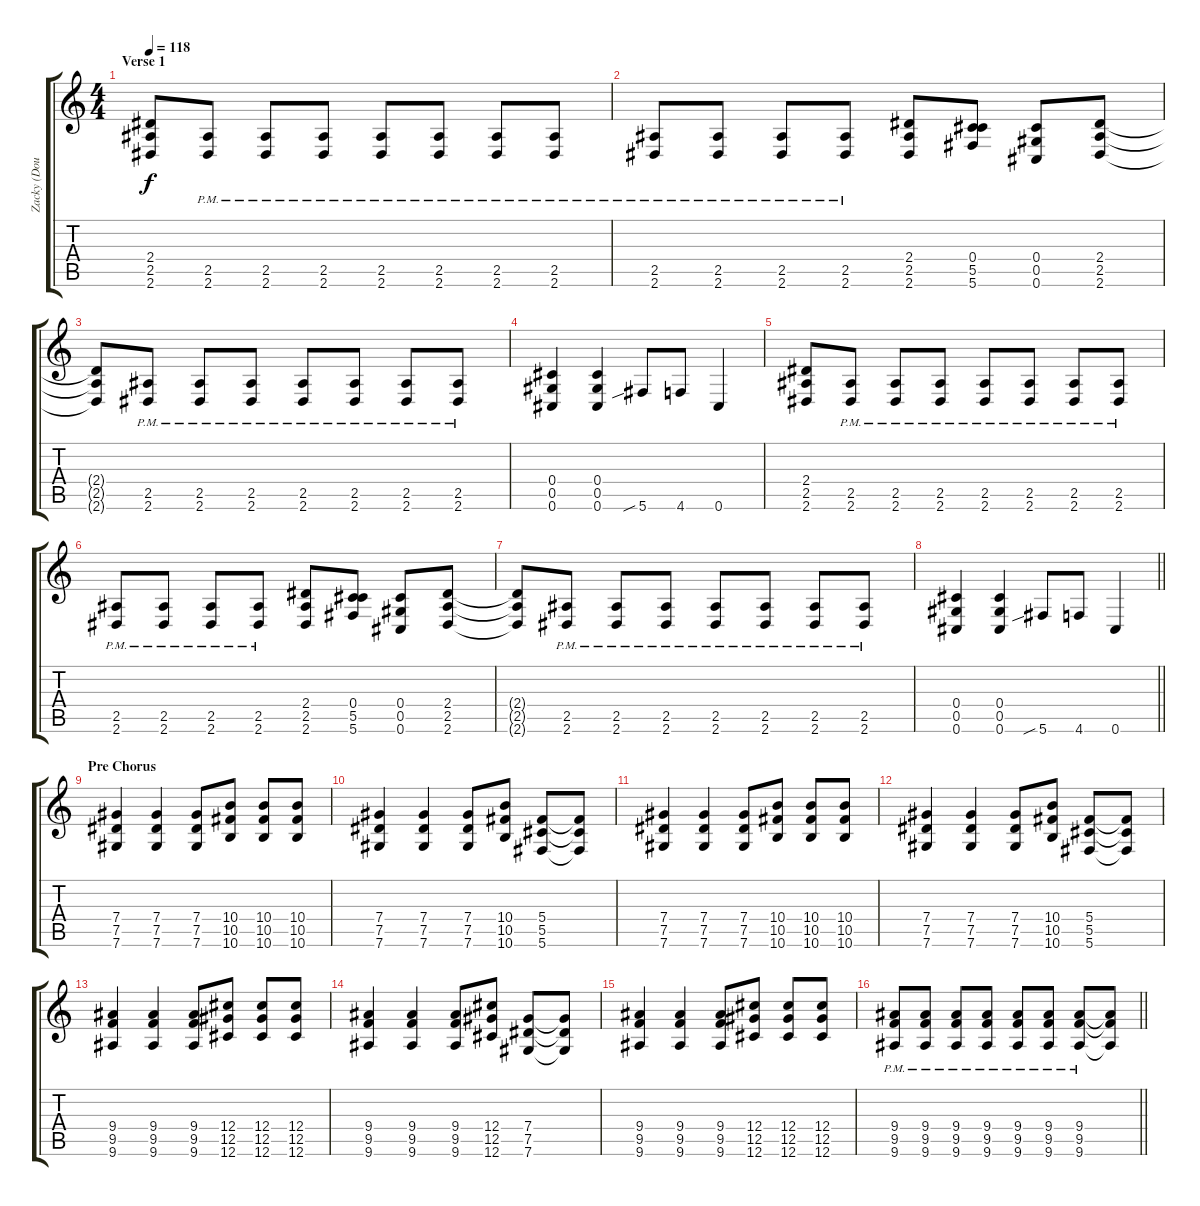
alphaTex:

\track ("Zacky (Double Track) " "Zacky (Dou") {instrument distortionguitar}
\staff {score tabs}
\tuning (Eb4 Bb3 Gb3 Db3 Ab2 Db2) {hide}
\ts (4 4)
\section ("" "Verse 1")
\tempo 118
\clef g2
\ks c
(2.4 2.5 2.6).8{dy f} (2.5{pm} 2.6{pm}).8 (2.5{pm} 2.6{pm}).8 (2.5{pm} 2.6{pm}).8 (2.5{pm} 2.6{pm}).8 (2.5{pm} 2.6{pm}).8 (2.5{pm} 2.6{pm}).8 (2.5{pm} 2.6{pm}).8 |
(2.5{pm} 2.6{pm}).8 (2.5{pm} 2.6{pm}).8 (2.5{pm} 2.6{pm}).8 (2.5{pm} 2.6{pm}).8 (2.4 2.5 2.6).8 (0.4 5.5 5.6).8 (0.4 0.5 0.6).8 (2.4 2.5 2.6).8 |
(2.4{t} 2.5{t} 2.6{t}).8 (2.5{pm} 2.6{pm}).8 (2.5{pm} 2.6{pm}).8 (2.5{pm} 2.6{pm}).8 (2.5{pm} 2.6{pm}).8 (2.5{pm} 2.6{pm}).8 (2.5{pm} 2.6{pm}).8 (2.5{pm} 2.6{pm}).8 |
(0.4 0.5 0.6).4 (0.4 0.5 0.6).4 5.6{sib}.8 4.6.8 0.6.4 |
(2.4 2.5 2.6).8 (2.5{pm} 2.6{pm}).8 (2.5{pm} 2.6{pm}).8 (2.5{pm} 2.6{pm}).8 (2.5{pm} 2.6{pm}).8 (2.5{pm} 2.6{pm}).8 (2.5{pm} 2.6{pm}).8 (2.5{pm} 2.6{pm}).8 |
(2.5{pm} 2.6{pm}).8 (2.5{pm} 2.6{pm}).8 (2.5{pm} 2.6{pm}).8 (2.5{pm} 2.6{pm}).8 (2.4 2.5 2.6).8 (0.4 5.5 5.6).8 (0.4 0.5 0.6).8 (2.4 2.5 2.6).8 |
(2.4{t} 2.5{t} 2.6{t}).8 (2.5{pm} 2.6{pm}).8 (2.5{pm} 2.6{pm}).8 (2.5{pm} 2.6{pm}).8 (2.5{pm} 2.6{pm}).8 (2.5{pm} 2.6{pm}).8 (2.5{pm} 2.6{pm}).8 (2.5{pm} 2.6{pm}).8 |
\barLineRight lightlight
(0.4 0.5 0.6).4 (0.4 0.5 0.6).4 5.6{sib}.8 4.6.8 0.6.4 |
\section ("" "Pre Chorus")
(7.4 7.5 7.6).4 (7.4 7.5 7.6).4 (7.4 7.5 7.6).8 (10.4 10.5 10.6).8 (10.4 10.5 10.6).8 (10.4 10.5 10.6).8 |
(7.4 7.5 7.6).4 (7.4 7.5 7.6).4 (7.4 7.5 7.6).8 (10.4 10.5 10.6).8 (5.4 5.5 5.6).8 (5.4{t} 5.5{t} 5.6{t}).8 |
(7.4 7.5 7.6).4 (7.4 7.5 7.6).4 (7.4 7.5 7.6).8 (10.4 10.5 10.6).8 (10.4 10.5 10.6).8 (10.4 10.5 10.6).8 |
(7.4 7.5 7.6).4 (7.4 7.5 7.6).4 (7.4 7.5 7.6).8 (10.4 10.5 10.6).8 (5.4 5.5 5.6).8 (5.4{t} 5.5{t} 5.6{t}).8 |
(9.4 9.5 9.6).4 (9.4 9.5 9.6).4 (9.4 9.5 9.6).8 (12.4 12.5 12.6).8 (12.4 12.5 12.6).8 (12.4 12.5 12.6).8 |
(9.4 9.5 9.6).4 (9.4 9.5 9.6).4 (9.4 9.5 9.6).8 (12.4 12.5 12.6).8 (7.4 7.5 7.6).8 (7.4{t} 7.5{t} 7.6{t}).8 |
(9.4 9.5 9.6).4 (9.4 9.5 9.6).4 (9.4 9.5 9.6).8 (12.4 12.5 12.6).8 (12.4 12.5 12.6).8 (12.4 12.5 12.6).8 |
\barLineRight lightlight
(9.4{pm} 9.5{pm} 9.6{pm}).8 (9.4{pm} 9.5{pm} 9.6{pm}).8 (9.4{pm} 9.5{pm} 9.6{pm}).8 (9.4{pm} 9.5{pm} 9.6{pm}).8 (9.4{pm} 9.5{pm} 9.6{pm}).8 (9.4{pm} 9.5{pm} 9.6{pm}).8 (9.4{pm} 9.5{pm} 9.6{pm}).8 (9.4{t} 9.5{t} 9.6{t}).8
